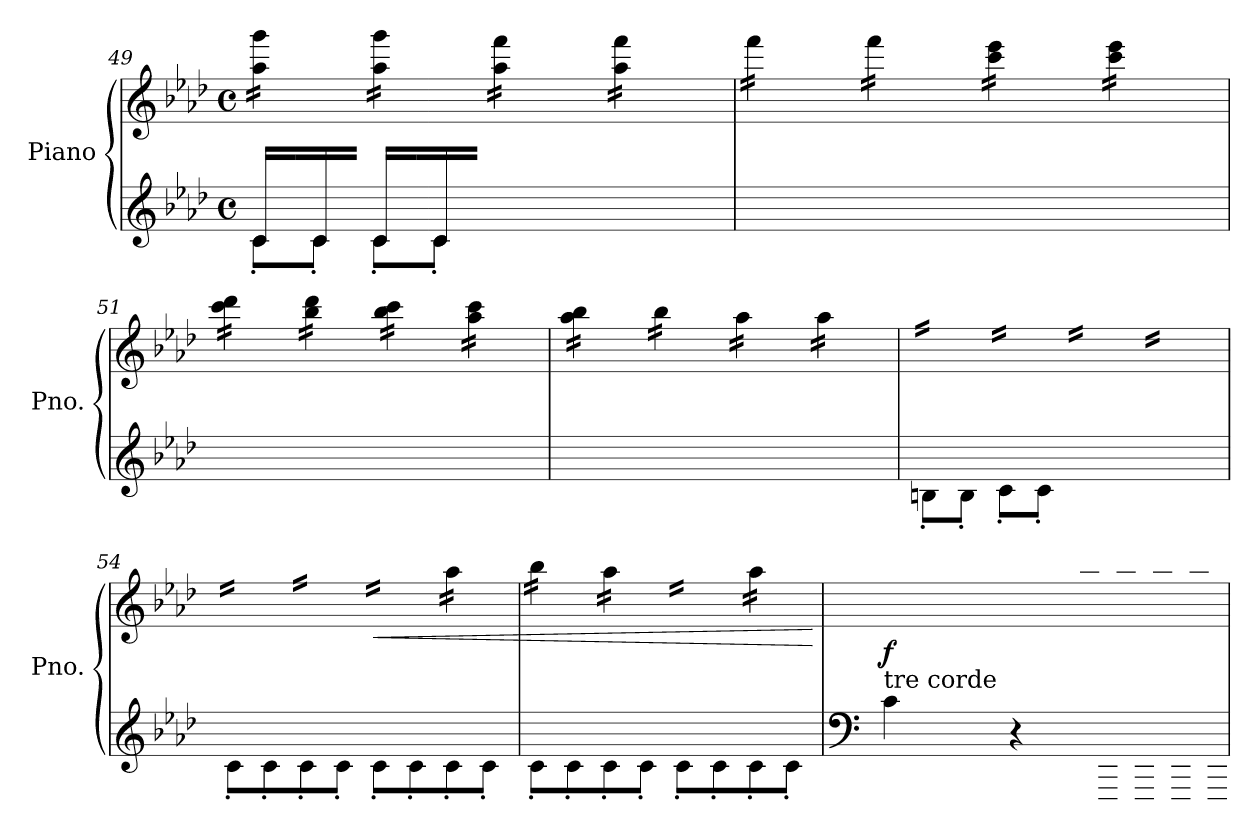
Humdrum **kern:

**kern	**kern	**dynam
*part1	*part1	*part1
*staff2	*staff1	*staff1/2
*I"Piano	*	*
*I'Pno.	*	*
*clefG2	*clefG2	*
*k[b-e-a-d-]	*k[b-e-a-d-]	*
*M4/4	*M4/4	*
*met(c)	*met(c)	*
=49	=49	=49
*^	*	*
*	*	*tremolo	*
16ci/LL	8c'i\L	24aa-i\ 24gggi\LL	.
.	.	24aa-i\ 24gggi\	.
16ggi/yy	.	.	.
.	.	24aa-i\ 24gggi\	.
16ci/	8c'i\J	24aa-i\ 24gggi\	.
.	.	24aa-i\ 24gggi\	.
16ggi/JJyy	.	.	.
.	.	24aa-i\ 24gggi\JJ	.
16ci/LL	8c'i\L	24aa-i\ 24gggi\LL	.
.	.	24aa-i\ 24gggi\	.
16ggi/yy	.	.	.
.	.	24aa-i\ 24gggi\	.
16ci/	8c'i\J	24aa-i\ 24gggi\	.
.	.	24aa-i\ 24gggi\	.
16ggi/JJyy	.	.	.
.	.	24aa-i\ 24gggi\JJ	.
16ffi/LLyy	8dn'i\Lyy	24aa-i\ 24fffi\LL	.
.	.	24aa-i\ 24fffi\	.
16ffi/yy	.	.	.
.	.	24aa-i\ 24fffi\	.
16ffi/yy	8d'i\Jyy	24aa-i\ 24fffi\	.
.	.	24aa-i\ 24fffi\	.
16ffi/JJyy	.	.	.
.	.	24aa-i\ 24fffi\JJ	.
16ffi/LLyy	8d'i\Lyy	24aa-i\ 24fffi\LL	.
.	.	24aa-i\ 24fffi\	.
16ffi/yy	.	.	.
.	.	24aa-i\ 24fffi\	.
16ffi/yy	8d'i\Jyy	24aa-i\ 24fffi\	.
.	.	24aa-i\ 24fffi\	.
16ffi/JJyy	.	.	.
.	.	24aa-i\ 24fffi\JJ	.
=50	=50	=50	=50
16ffi\LLyy	8e-'i/Lyy	24ggi\yy 24fffi\LL	.
.	.	24ggi\yy 24fffi\	.
16ffi\yy	.	.	.
.	.	24ggi\yy 24fffi\	.
16ffi\yy	8e-'i/Jyy	24ggi\yy 24fffi\	.
.	.	24ggi\yy 24fffi\	.
16ffi\JJyy	.	.	.
.	.	24ggi\yy 24fffi\JJ	.
16ffi\LLyy	8e-'i/Lyy	24ggi\yy 24fffi\LL	.
.	.	24ggi\yy 24fffi\	.
16ffi\yy	.	.	.
.	.	24ggi\yy 24fffi\	.
16ffi\yy	8e-'i/Jyy	24ggi\yy 24fffi\	.
.	.	24ggi\yy 24fffi\	.
16ffi\JJyy	.	.	.
.	.	24ggi\yy 24fffi\JJ	.
16ee-i\LLyy	8e-'i/Lyy	24ccci\ 24eee-i\LL	.
.	.	24ccci\ 24eee-i\	.
16ee-i\yy	.	.	.
.	.	24ccci\ 24eee-i\	.
16ee-i\yy	8e-'i/Jyy	24ccci\ 24eee-i\	.
.	.	24ccci\ 24eee-i\	.
16ee-i\JJyy	.	.	.
.	.	24ccci\ 24eee-i\JJ	.
16ee-i\LLyy	8e-'i/Lyy	24ccci\ 24eee-i\LL	.
.	.	24ccci\ 24eee-i\	.
16ee-i\yy	.	.	.
.	.	24ccci\ 24eee-i\	.
16ee-i\yy	8e-'i/Jyy	24ccci\ 24eee-i\	.
.	.	24ccci\ 24eee-i\	.
16ee-i\JJyy	.	.	.
.	.	24ccci\ 24eee-i\JJ	.
!!LO:LB:g=z
=51	=51	=51	=51
16dd-i\LLyy	8f'i/Lyy	24ccci\ 24ddd-i\LL	.
.	.	24ccci\ 24ddd-i\	.
16dd-i\yy	.	.	.
.	.	24ccci\ 24ddd-i\	.
16dd-i\yy	8f'i/Jyy	24ccci\ 24ddd-i\	.
.	.	24ccci\ 24ddd-i\	.
16dd-i\JJyy	.	.	.
.	.	24ccci\ 24ddd-i\JJ	.
16dd-i\LLyy	8g'i/Lyy	24bb-i\ 24ddd-i\LL	.
.	.	24bb-i\ 24ddd-i\	.
16dd-i\yy	.	.	.
.	.	24bb-i\ 24ddd-i\	.
16dd-i\yy	8g'i/Jyy	24bb-i\ 24ddd-i\	.
.	.	24bb-i\ 24ddd-i\	.
16dd-i\JJyy	.	.	.
.	.	24bb-i\ 24ddd-i\JJ	.
16cci\LLyy	8a-'i/Lyy	24bb-i\ 24ccci\LL	.
.	.	24bb-i\ 24ccci\	.
16cci\yy	.	.	.
.	.	24bb-i\ 24ccci\	.
16cci\yy	8a-'i/Jyy	24bb-i\ 24ccci\	.
.	.	24bb-i\ 24ccci\	.
16cci\JJyy	.	.	.
.	.	24bb-i\ 24ccci\JJ	.
16cci\LLyy	8a-'i/Lyy	24aa-i\ 24ccci\LL	.
.	.	24aa-i\ 24ccci\	.
16cci\yy	.	.	.
.	.	24aa-i\ 24ccci\	.
16cci\yy	8a-'i/Jyy	24aa-i\ 24ccci\	.
.	.	24aa-i\ 24ccci\	.
16cci\JJyy	.	.	.
.	.	24aa-i\ 24ccci\JJ	.
=52	=52	=52	=52
16b-i\LLyy	8dn'i/Lyy	24aa-i\ 24bb-i\LL	.
.	.	24aa-i\ 24bb-i\	.
16b-i\yy	.	.	.
.	.	24aa-i\ 24bb-i\	.
16b-i\yy	8d'i/Jyy	24aa-i\ 24bb-i\	.
.	.	24aa-i\ 24bb-i\	.
16b-i\JJyy	.	.	.
.	.	24aa-i\ 24bb-i\JJ	.
16b-i\LLyy	8e-'i/Lyy	24ggi\yy 24bb-i\LL	.
.	.	24ggi\yy 24bb-i\	.
16b-i\yy	.	.	.
.	.	24ggi\yy 24bb-i\	.
16b-i\yy	8e-'i/Jyy	24ggi\yy 24bb-i\	.
.	.	24ggi\yy 24bb-i\	.
16b-i\JJyy	.	.	.
.	.	24ggi\yy 24bb-i\JJ	.
16a-i/LLyy	8f'i/Lyy	24ggi\yy 24aa-i\LL	.
.	.	24ggi\yy 24aa-i\	.
16a-i/yy	.	.	.
.	.	24ggi\yy 24aa-i\	.
16a-i/yy	8f'i/Jyy	24ggi\yy 24aa-i\	.
.	.	24ggi\yy 24aa-i\	.
16a-i/JJyy	.	.	.
.	.	24ggi\yy 24aa-i\JJ	.
16a-i/LLyy	8f'i/Lyy	24ffi\yy 24aa-i\LL	.
.	.	24ffi\yy 24aa-i\	.
16a-i/yy	.	.	.
.	.	24ffi\yy 24aa-i\	.
16a-i/yy	8f'i/Jyy	24ffi\yy 24aa-i\	.
.	.	24ffi\yy 24aa-i\	.
16a-i/JJyy	.	.	.
.	.	24ffi\yy 24aa-i\JJ	.
!!LO:LB:g=z
=53	=53	=53	=53
16gi/LLyy	8Bn'i\L	24ffi\yy 24ggi\yyLL	.
.	.	24ffi\yy 24ggi\yy	.
16gi/yy	.	.	.
.	.	24ffi\yy 24ggi\yy	.
16gi/yy	8B'i\J	24ffi\yy 24ggi\yy	.
.	.	24ffi\yy 24ggi\yy	.
16gi/JJyy	.	.	.
.	.	24ffi\yy 24ggi\yyJJ	.
16gi/LLyy	8c'i\L	24ee-i\yy 24ggi\yyLL	.
.	.	24ee-i\yy 24ggi\yy	.
16gi/yy	.	.	.
.	.	24ee-i\yy 24ggi\yy	.
16gi/yy	8c'i\J	24ee-i\yy 24ggi\yy	.
.	.	24ee-i\yy 24ggi\yy	.
16gi/JJyy	.	.	.
.	.	24ee-i\yy 24ggi\yyJJ	.
16fi/LLyy	8d-'i\Lyy	24ee-i\yy 24ffi\yyLL	.
.	.	24ee-i\yy 24ffi\yy	.
16fi/yy	.	.	.
.	.	24ee-i\yy 24ffi\yy	.
16fi/yy	8d-'i\Jyy	24ee-i\yy 24ffi\yy	.
.	.	24ee-i\yy 24ffi\yy	.
16fi/JJyy	.	.	.
.	.	24ee-i\yy 24ffi\yyJJ	.
16fi/LLyy	8d-'i\Lyy	24dd-i\yy 24ffi\yyLL	.
.	.	24dd-i\yy 24ffi\yy	.
16fi/yy	.	.	.
.	.	24dd-i\yy 24ffi\yy	.
16fi/yy	8d-'i\Jyy	24dd-i\yy 24ffi\yy	.
.	.	24dd-i\yy 24ffi\yy	.
16fi/JJyy	.	.	.
.	.	24dd-i\yy 24ffi\yyJJ	.
=54	=54	=54	=54
16cci/LLyy	8c'i\L	24eeni\yyLL	.
.	.	24eeni\yy	.
16cci/yy	.	.	.
.	.	24eeni\yy	.
16cci/yy	8c'i\	24eeni\yy	.
.	.	24eeni\yy	.
16cci/JJyy	.	.	.
.	.	24eeni\yyJJ	.
16cci/LLyy	8c'i\	24ffi\yyLL	.
.	.	24ffi\yy	.
16cci/yy	.	.	.
.	.	24ffi\yy	.
16cci/yy	8c'i\J	24ffi\yy	.
.	.	24ffi\yy	.
16cci/JJyy	.	.	.
.	.	24ffi\yyJJ	.
!	!	!	!LO:HP:b
16cci/LLyy	8c'i\L	24eei\yy 24ggi\yyLL	<
.	.	24eei\yy 24ggi\yy	.
16cci/yy	.	.	.
.	.	24eei\yy 24ggi\yy	.
16cci/yy	8c'i\	24eei\yy 24ggi\yy	.
.	.	24eei\yy 24ggi\yy	.
16cci/JJyy	.	.	.
.	.	24eei\yy 24ggi\yyJJ	.
16cci/LLyy	8c'i\	24ffi\yy 24aa-i\LL	.
.	.	24ffi\yy 24aa-i\	.
16cci/yy	.	.	.
.	.	24ffi\yy 24aa-i\	.
16cci/yy	8c'i\J	24ffi\yy 24aa-i\	.
.	.	24ffi\yy 24aa-i\	.
16cci/JJyy	.	.	.
.	.	24ffi\yy 24aa-i\JJ	.
!!LO:LB:g=z
=55	=55	=55	=55
16cci/LLyy	8c'i\L	24ggi\yy 24bb-i\LL	.
.	.	24ggi\yy 24bb-i\	.
16cci/yy	.	.	.
.	.	24ggi\yy 24bb-i\	.
16cci/yy	8c'i\	24ggi\yy 24bb-i\	.
.	.	24ggi\yy 24bb-i\	.
16cci/JJyy	.	.	.
.	.	24ggi\yy 24bb-i\JJ	.
16cci/LLyy	8c'i\	24ffi\yy 24aa-i\LL	.
.	.	24ffi\yy 24aa-i\	.
16cci/yy	.	.	.
.	.	24ffi\yy 24aa-i\	.
16cci/yy	8c'i\J	24ffi\yy 24aa-i\	.
.	.	24ffi\yy 24aa-i\	.
16cci/JJyy	.	.	.
.	.	24ffi\yy 24aa-i\JJ	.
16cci/LLyy	8c'i\L	24eeni\yy 24ggi\yyLL	.
.	.	24eeni\yy 24ggi\yy	.
16cci/yy	.	.	.
.	.	24eeni\yy 24ggi\yy	.
16cci/yy	8c'i\	24eeni\yy 24ggi\yy	.
.	.	24eeni\yy 24ggi\yy	.
16cci/JJyy	.	.	.
.	.	24eeni\yy 24ggi\yyJJ	.
16cci/LLyy	8c'i\	24ffi\yy 24aa-i\LL	.
.	.	24ffi\yy 24aa-i\	.
16cci/yy	.	.	.
.	.	24ffi\yy 24aa-i\	.
16cci/yy	8c'i\J	24ffi\yy 24aa-i\	.
.	.	24ffi\yy 24aa-i\	.
16cci/JJyy	.	.	.
.	.	24ffi\yy 24aa-i\JJ	.
*	*	*Xtremolo	*
*v	*v	*	*
.	.	[
!!LO:PB:g=z
=56	=56	=56
*clefF4	*	*
*	*MM80	*
!LO:TX:a:t=tre corde	!	!
!	!	!LO:DY:b
4Ci\yy 4ci\	16cci\yy 16eeni\yy 16ggi\yyLL	f
.	32eei\yy 32ggi\yyL	.
.	32eei\yy 32ggi\yy	.
.	32eei\yy 32ggi\yy	.
.	32eei\yy 32ggi\yy	.
.	32eei\yy 32ggi\yy	.
.	32eei\yy 32ggi\yyJJJ	.
4r	16eei\yy' 16ggi\yy'LL	.
.	16eei\yy' 16ggi\yy'	.
.	16eei\yy' 16ggi\yy'	.
.	16eei\yy' 16ggi\yy'JJ	.
16FFi/yy' 16Fi/yy'LL	16cci\yy' 16ffi\yy' 16aa-i\'LL	.
16FFFi/' 16FFi/yy'	16a-i\yy' 16cci\yy'	.
16FFi/yy' 16Fi/yy'	16cci\yy' 16ffi\yy' 16aa-i\'	.
16FFFi/' 16FFi/yy'JJ	16a-i\yy' 16cci\yy'JJ	.
16FFi/yy' 16Fi/yy'LL	16cci\yy' 16ffi\yy' 16aa-i\'LL	.
16FFFi/' 16FFi/yy'	16a-i\yy' 16cci\yy'	.
16FFi/yy' 16Fi/yy'	16cci\yy' 16ffi\yy' 16aa-i\'	.
16FFFi/' 16FFi/yy'JJ	16a-i\yy' 16cci\yy'JJ	.
=	=	=
*-	*-	*-
